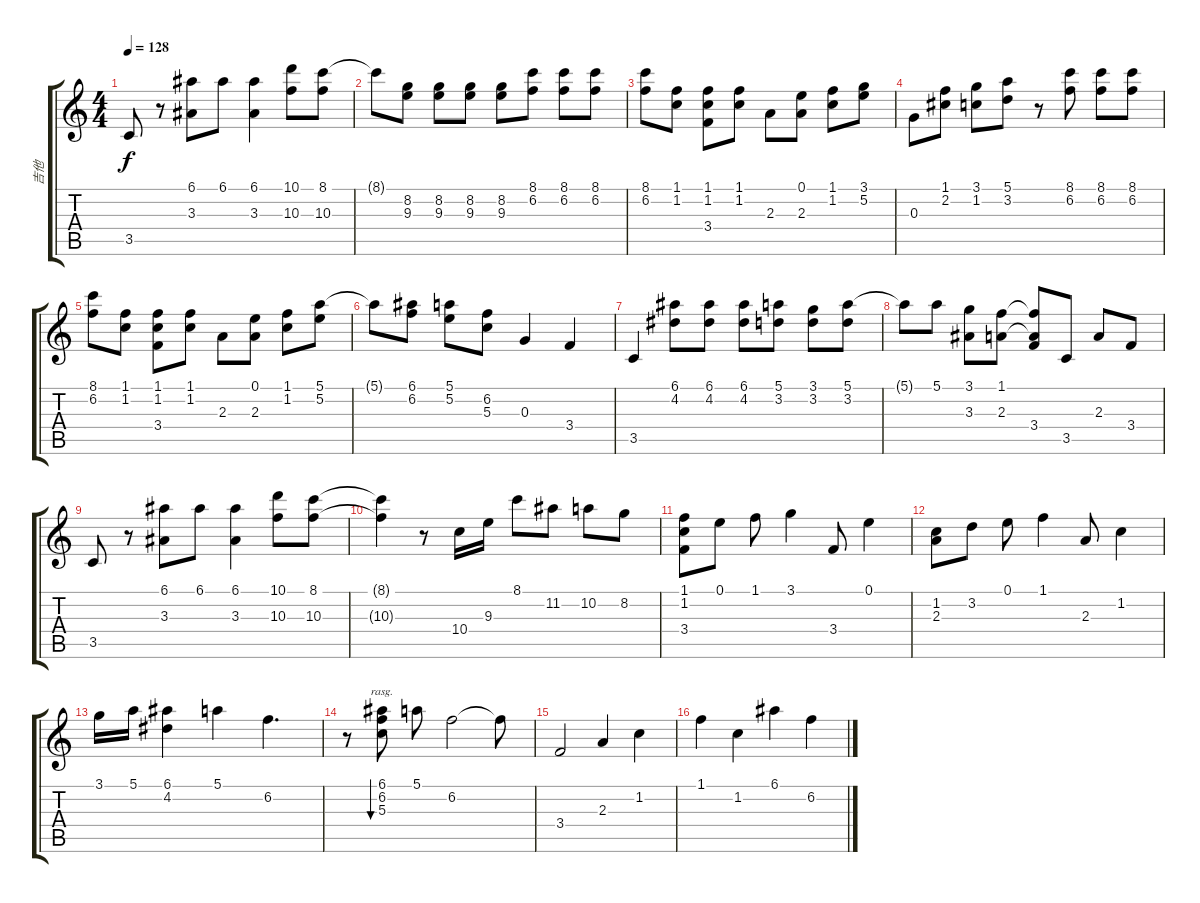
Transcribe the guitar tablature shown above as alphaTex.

\track ("吉他" "吉他") {instrument acousticguitarsteel}
\staff {score tabs}
\tuning (E4 B3 G3 D3 A2 E2) {hide}
\ts (4 4)
\tempo 128
\clef g2
\ks c
3.5.8{dy f} r.8 (6.1 3.3).8 6.1.8 (6.1 3.3).4 (10.1 10.3).8 (8.1 10.3).8 |
8.1{t}.8 (8.2 9.3).8 (8.2 9.3).8 (8.2 9.3).8 (8.2 9.3).8 (8.1 6.2).8 (8.1 6.2).8 (8.1 6.2).8 |
(8.1 6.2).8 (1.1 1.2).8 (1.1 1.2 3.4).8 (1.1 1.2).8 2.3.8 (0.1 2.3).8 (1.1 1.2).8 (3.1 5.2).8 |
0.3.8 (1.1 2.2).8 (3.1 1.2).8 (5.1 3.2).8 r.8 (8.1 6.2).8 (8.1 6.2).8 (8.1 6.2).8 |
(8.1 6.2).8 (1.1 1.2).8 (1.1 1.2 3.4).8 (1.1 1.2).8 2.3.8 (0.1 2.3).8 (1.1 1.2).8 (5.1 5.2).8 |
5.1{t}.8 (6.1 6.2).8 (5.1 5.2).8 (6.2 5.3).8 0.3.4 3.4.4 |
3.5.4 (6.1 4.2).8 (6.1 4.2).8 (6.1 4.2).8 (5.1 3.2).8 (3.1 3.2).8 (5.1 3.2).8 |
5.1{t}.8 5.1.8 (3.1 3.3).8 (1.1 2.3).8 (1.1{t} 2.3{t} 3.4).8 3.5.8 2.3.8 3.4.8 |
3.5.8 r.8 (6.1 3.3).8 6.1.8 (6.1 3.3).4 (10.1 10.3).8 (8.1 10.3).8 |
(8.1{t} 10.3{t}).4 r.8 10.4.16 9.3.16 8.1.8 11.2.8 10.2.8 8.2.8 |
(1.1 1.2 3.4).8 0.1.8 1.1.8 3.1.4 3.4.8 0.1.4 |
(1.2 2.3).8 3.2.8 0.1.8 1.1.4 2.3.8 1.2.4 |
3.1.16 5.1.16 (6.1 4.2).4 5.1.4 6.2.4{d} |
r.8 (6.1 6.2 5.3).8{bu 480 rasg ii} 5.1.8 6.2.2 6.2{t}.8 |
3.4.2 2.3.4 1.2.4 |
1.1.4 1.2.4 6.1.4 6.2.4
